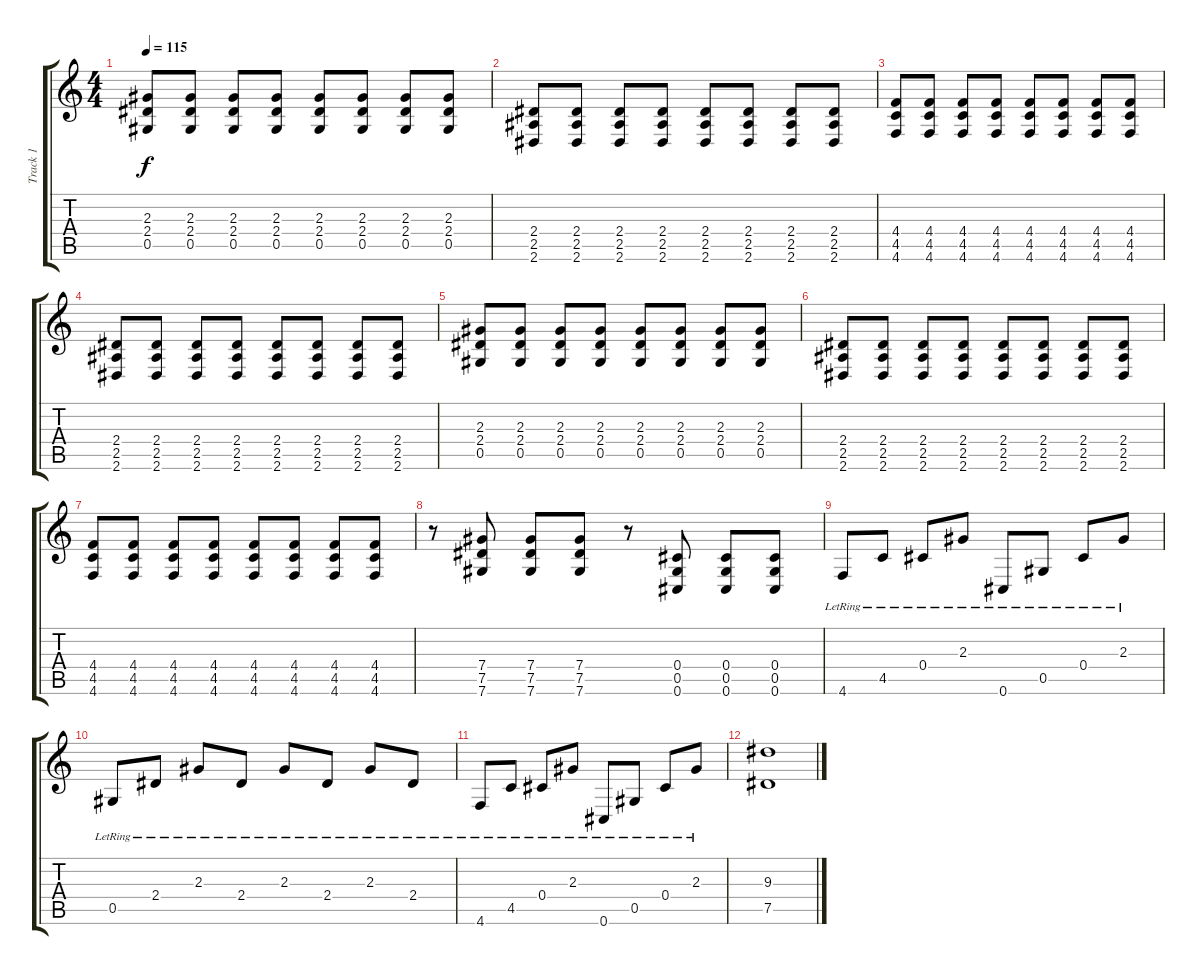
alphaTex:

\track ("Track 1" "Track 1") {instrument electricguitarclean}
\staff {score tabs}
\tuning (Eb4 Bb3 Gb3 Db3 Ab2 Db2) {hide}
\ts (4 4)
\tempo 115
\clef g2
\ks c
(2.3 2.4 0.5).8{dy f} (2.3 2.4 0.5).8 (2.3 2.4 0.5).8 (2.3 2.4 0.5).8 (2.3 2.4 0.5).8 (2.3 2.4 0.5).8 (2.3 2.4 0.5).8 (2.3 2.4 0.5).8 |
(2.4 2.5 2.6).8 (2.4 2.5 2.6).8 (2.4 2.5 2.6).8 (2.4 2.5 2.6).8 (2.4 2.5 2.6).8 (2.4 2.5 2.6).8 (2.4 2.5 2.6).8 (2.4 2.5 2.6).8 |
(4.4 4.5 4.6).8 (4.4 4.5 4.6).8 (4.4 4.5 4.6).8 (4.4 4.5 4.6).8 (4.4 4.5 4.6).8 (4.4 4.5 4.6).8 (4.4 4.5 4.6).8 (4.4 4.5 4.6).8 |
(2.4 2.5 2.6).8 (2.4 2.5 2.6).8 (2.4 2.5 2.6).8 (2.4 2.5 2.6).8 (2.4 2.5 2.6).8 (2.4 2.5 2.6).8 (2.4 2.5 2.6).8 (2.4 2.5 2.6).8 |
(2.3 2.4 0.5).8 (2.3 2.4 0.5).8 (2.3 2.4 0.5).8 (2.3 2.4 0.5).8 (2.3 2.4 0.5).8 (2.3 2.4 0.5).8 (2.3 2.4 0.5).8 (2.3 2.4 0.5).8 |
(2.4 2.5 2.6).8 (2.4 2.5 2.6).8 (2.4 2.5 2.6).8 (2.4 2.5 2.6).8 (2.4 2.5 2.6).8 (2.4 2.5 2.6).8 (2.4 2.5 2.6).8 (2.4 2.5 2.6).8 |
(4.4 4.5 4.6).8 (4.4 4.5 4.6).8 (4.4 4.5 4.6).8 (4.4 4.5 4.6).8 (4.4 4.5 4.6).8 (4.4 4.5 4.6).8 (4.4 4.5 4.6).8 (4.4 4.5 4.6).8 |
r.8 (7.4 7.5 7.6).8 (7.4 7.5 7.6).8 (7.4 7.5 7.6).8 r.8 (0.4 0.5 0.6).8 (0.4 0.5 0.6).8 (0.4 0.5 0.6).8 |
4.6{lr}.8{volume 14 instrument electricguitarclean} 4.5{lr}.8 0.4{lr}.8 2.3{lr}.8 0.6{lr}.8 0.5{lr}.8 0.4{lr}.8 2.3{lr}.8 |
0.5{lr}.8 2.4{lr}.8 2.3{lr}.8 2.4{lr}.8 2.3{lr}.8 2.4{lr}.8 2.3{lr}.8 2.4{lr}.8 |
4.6{lr}.8 4.5{lr}.8 0.4{lr}.8 2.3{lr}.8 0.6{lr}.8 0.5{lr}.8 0.4{lr}.8 2.3{lr}.8 |
(9.3 7.5).1
